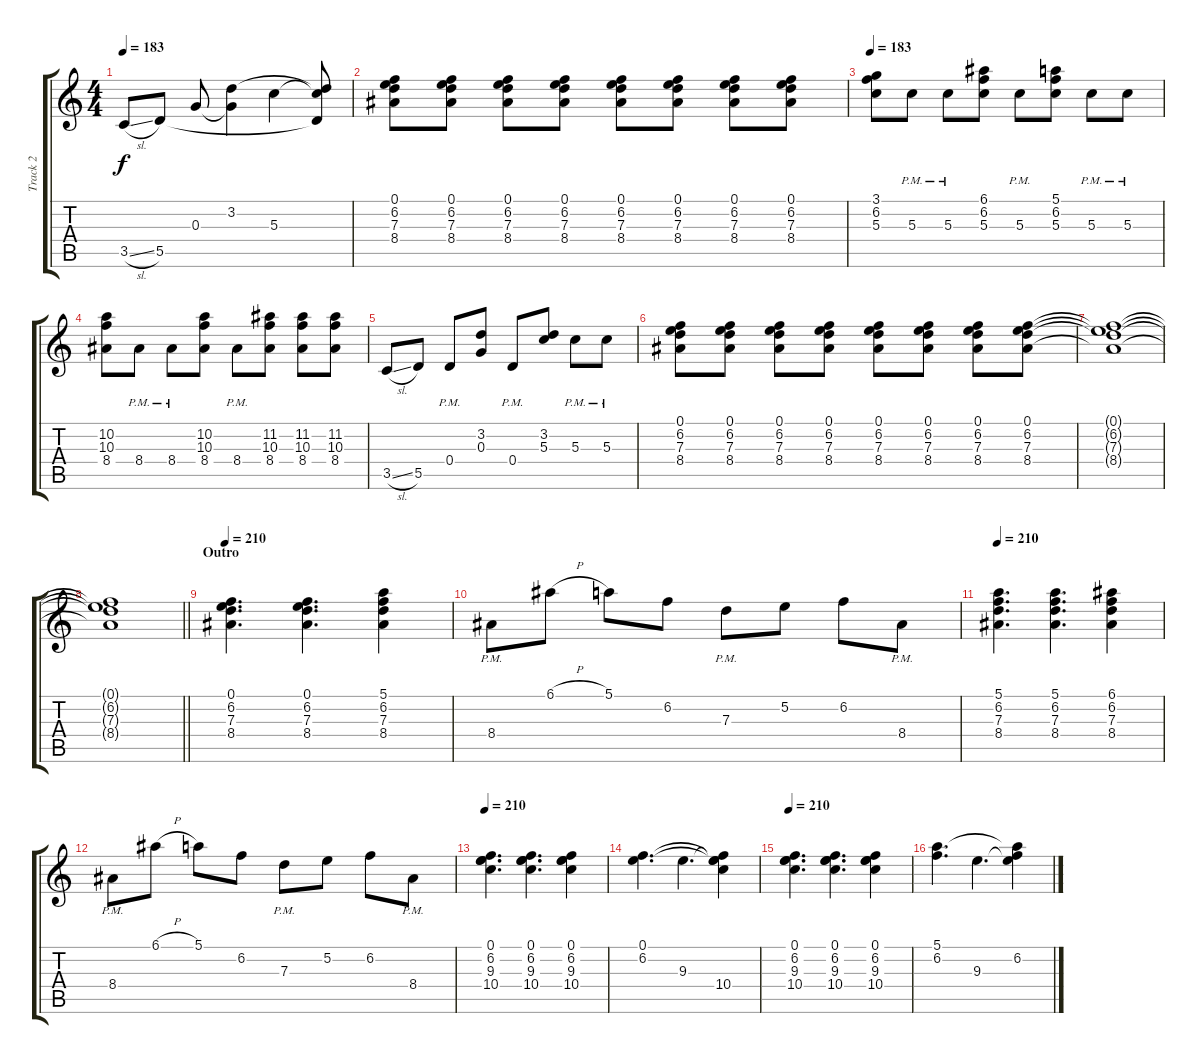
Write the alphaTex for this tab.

\track ("Track 2" "Track 2") {instrument distortionguitar}
\staff {score tabs}
\tuning (E4 B3 G3 D3 A2 D2) {hide}
\ts (4 4)
\tempo 183
\clef g2
\ks c
3.5{sl}.8{dy f} 5.5.8 0.3.8 (3.2 0.3{t}).4 5.3.4 (3.2{t} 5.3{t} 5.5{t}).8 |
(0.1 6.2 7.3 8.4).8 (0.1 6.2 7.3 8.4).8 (0.1 6.2 7.3 8.4).8 (0.1 6.2 7.3 8.4).8 (0.1 6.2 7.3 8.4).8 (0.1 6.2 7.3 8.4).8 (0.1 6.2 7.3 8.4).8 (0.1 6.2 7.3 8.4).8 |
\tempo 183
(3.1 6.2 5.3).8 5.3{pm}.8 5.3{pm}.8 (6.1 6.2 5.3).8 5.3{pm}.8 (5.1 6.2 5.3).8 5.3{pm}.8 5.3{pm}.8 |
(10.2 10.3 8.4).8 8.4{pm}.8 8.4{pm}.8 (10.2 10.3 8.4).8 8.4{pm}.8 (11.2 10.3 8.4).8 (11.2 10.3 8.4).8 (11.2 10.3 8.4).8 |
3.5{sl}.8 5.5.8 0.4{pm}.8 (3.2 0.3).8 0.4{pm}.8 (3.2 5.3).8 5.3{pm}.8 5.3{pm}.8 |
(0.1 6.2 7.3 8.4).8 (0.1 6.2 7.3 8.4).8 (0.1 6.2 7.3 8.4).8 (0.1 6.2 7.3 8.4).8 (0.1 6.2 7.3 8.4).8 (0.1 6.2 7.3 8.4).8 (0.1 6.2 7.3 8.4).8 (0.1 6.2 7.3 8.4).8 |
(0.1{t} 6.2{t} 7.3{t} 8.4{t}).1 |
\barLineRight lightlight
(0.1{t} 6.2{t} 7.3{t} 8.4{t}).1 |
\section ("" "Outro")
\tempo 210
(0.1 6.2 7.3 8.4).4{d} (0.1 6.2 7.3 8.4).4{d} (5.1 6.2 7.3 8.4).4 |
8.4{pm}.8 6.1{h}.8 5.1.8 6.2.8 7.3{pm}.8 5.2.8 6.2.8 8.4{pm}.8 |
\tempo 210
(5.1 6.2 7.3 8.4).4{d} (5.1 6.2 7.3 8.4).4{d} (6.1 6.2 7.3 8.4).4 |
8.4{pm}.8 6.1{h}.8 5.1.8 6.2.8 7.3{pm}.8 5.2.8 6.2.8 8.4{pm}.8 |
\tempo 210
(0.1 6.2 9.3 10.4).4{d} (0.1 6.2 9.3 10.4).4{d} (0.1 6.2 9.3 10.4).4 |
(0.1 6.2).4{d} 9.3.4{d} (0.1{t} 6.2{t} 9.3{t} 10.4).4 |
\tempo 210
(0.1 6.2 9.3 10.4).4{d} (0.1 6.2 9.3 10.4).4{d} (0.1 6.2 9.3 10.4).4 |
(5.1 6.2).4{d} 9.3.4{d} (5.1{t} 6.2 9.3{t}).4
